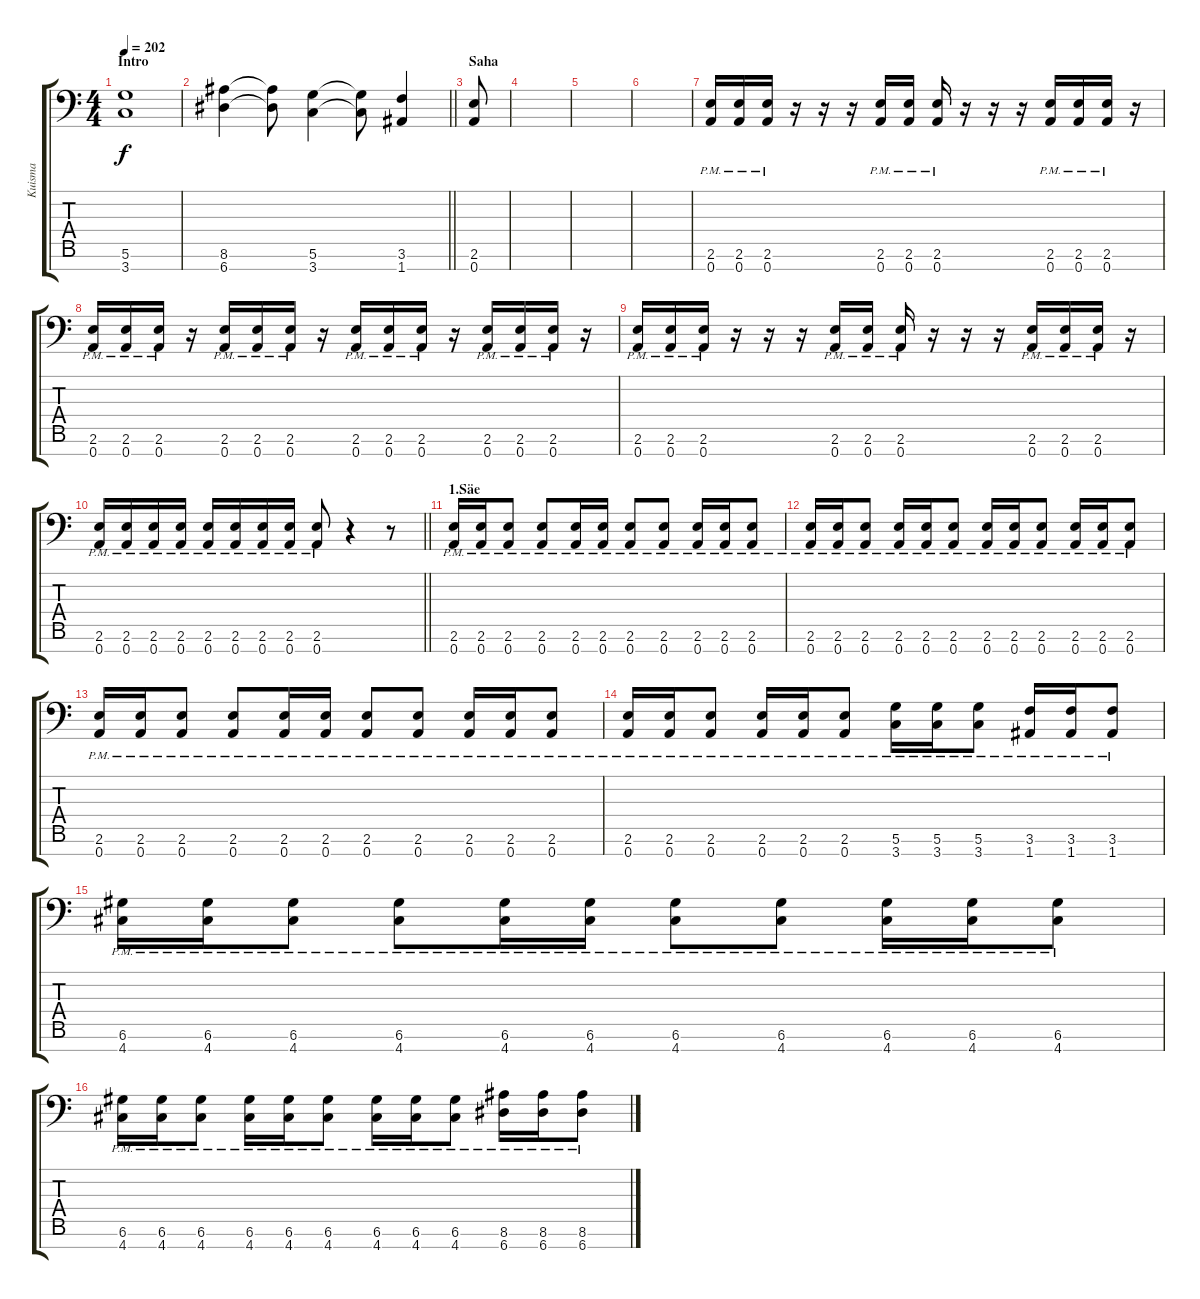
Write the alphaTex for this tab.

\track ("Kuisma" "Kuisma") {instrument distortionguitar}
\staff {score tabs}
\tuning (E4 B3 G3 D3 A2 D2 A1) {hide}
\ts (4 4)
\section ("" "Intro")
\tempo 202
\clef f4
\ks c
(5.6 3.7).1{dy f instrument distortionguitar} |
\barLineRight lightlight
(8.6 6.7).4 (8.6{t} 6.7{t}).8 (5.6 3.7).4 (5.6{t} 3.7{t}).8 (3.6 1.7).4 |
\section ("" "Saha")
(2.6 0.7).8 |
|
|
|
(2.6{pm} 0.7{pm}).16 (2.6{pm} 0.7{pm}).16 (2.6{pm} 0.7{pm}).16 r.16 r.16 r.16 (2.6{pm} 0.7{pm}).16 (2.6{pm} 0.7{pm}).16 (2.6{pm} 0.7{pm}).16 r.16 r.16 r.16 (2.6{pm} 0.7{pm}).16 (2.6{pm} 0.7{pm}).16 (2.6{pm} 0.7{pm}).16 r.16 |
(2.6{pm} 0.7{pm}).16 (2.6{pm} 0.7{pm}).16 (2.6{pm} 0.7{pm}).16 r.16 (2.6{pm} 0.7{pm}).16 (2.6{pm} 0.7{pm}).16 (2.6{pm} 0.7{pm}).16 r.16 (2.6{pm} 0.7{pm}).16 (2.6{pm} 0.7{pm}).16 (2.6{pm} 0.7{pm}).16 r.16 (2.6{pm} 0.7{pm}).16 (2.6{pm} 0.7{pm}).16 (2.6{pm} 0.7{pm}).16 r.16 |
(2.6{pm} 0.7{pm}).16 (2.6{pm} 0.7{pm}).16 (2.6{pm} 0.7{pm}).16 r.16 r.16 r.16 (2.6{pm} 0.7{pm}).16 (2.6{pm} 0.7{pm}).16 (2.6{pm} 0.7{pm}).16 r.16 r.16 r.16 (2.6{pm} 0.7{pm}).16 (2.6{pm} 0.7{pm}).16 (2.6{pm} 0.7{pm}).16 r.16 |
\barLineRight lightlight
(2.6{pm} 0.7{pm}).16 (2.6{pm} 0.7{pm}).16 (2.6{pm} 0.7{pm}).16 (2.6{pm} 0.7{pm}).16 (2.6{pm} 0.7{pm}).16 (2.6{pm} 0.7{pm}).16 (2.6{pm} 0.7{pm}).16 (2.6{pm} 0.7{pm}).16 (2.6{pm} 0.7{pm}).8 r.4 r.8 |
\section ("" "1.Säe")
(2.6{pm} 0.7{pm}).16 (2.6{pm} 0.7{pm}).16 (2.6{pm} 0.7{pm}).8 (2.6{pm} 0.7{pm}).8 (2.6{pm} 0.7{pm}).16 (2.6{pm} 0.7{pm}).16 (2.6{pm} 0.7{pm}).8 (2.6{pm} 0.7{pm}).8 (2.6{pm} 0.7{pm}).16 (2.6{pm} 0.7{pm}).16 (2.6{pm} 0.7{pm}).8 |
(2.6{pm} 0.7{pm}).16 (2.6{pm} 0.7{pm}).16 (2.6{pm} 0.7{pm}).8 (2.6{pm} 0.7{pm}).16 (2.6{pm} 0.7{pm}).16 (2.6{pm} 0.7{pm}).8 (2.6{pm} 0.7{pm}).16 (2.6{pm} 0.7{pm}).16 (2.6{pm} 0.7{pm}).8 (2.6{pm} 0.7{pm}).16 (2.6{pm} 0.7{pm}).16 (2.6{pm} 0.7{pm}).8 |
(2.6{pm} 0.7{pm}).16 (2.6{pm} 0.7{pm}).16 (2.6{pm} 0.7{pm}).8 (2.6{pm} 0.7{pm}).8 (2.6{pm} 0.7{pm}).16 (2.6{pm} 0.7{pm}).16 (2.6{pm} 0.7{pm}).8 (2.6{pm} 0.7{pm}).8 (2.6{pm} 0.7{pm}).16 (2.6{pm} 0.7{pm}).16 (2.6{pm} 0.7{pm}).8 |
(2.6{pm} 0.7{pm}).16 (2.6{pm} 0.7{pm}).16 (2.6{pm} 0.7{pm}).8 (2.6{pm} 0.7{pm}).16 (2.6{pm} 0.7{pm}).16 (2.6{pm} 0.7{pm}).8 (5.6{pm} 3.7{pm}).16 (5.6{pm} 3.7{pm}).16 (5.6{pm} 3.7{pm}).8 (3.6{pm} 1.7{pm}).16 (3.6{pm} 1.7{pm}).16 (3.6{pm} 1.7{pm}).8 |
(6.6{pm} 4.7{pm}).16 (6.6{pm} 4.7{pm}).16 (6.6{pm} 4.7{pm}).8 (6.6{pm} 4.7{pm}).8 (6.6{pm} 4.7{pm}).16 (6.6{pm} 4.7{pm}).16 (6.6{pm} 4.7{pm}).8 (6.6{pm} 4.7{pm}).8 (6.6{pm} 4.7{pm}).16 (6.6{pm} 4.7{pm}).16 (6.6{pm} 4.7{pm}).8 |
(6.6{pm} 4.7{pm}).16 (6.6{pm} 4.7{pm}).16 (6.6{pm} 4.7{pm}).8 (6.6{pm} 4.7{pm}).16 (6.6{pm} 4.7{pm}).16 (6.6{pm} 4.7{pm}).8 (6.6{pm} 4.7{pm}).16 (6.6{pm} 4.7{pm}).16 (6.6{pm} 4.7{pm}).8 (8.6{pm} 6.7{pm}).16 (8.6{pm} 6.7{pm}).16 (8.6{pm} 6.7{pm}).8
